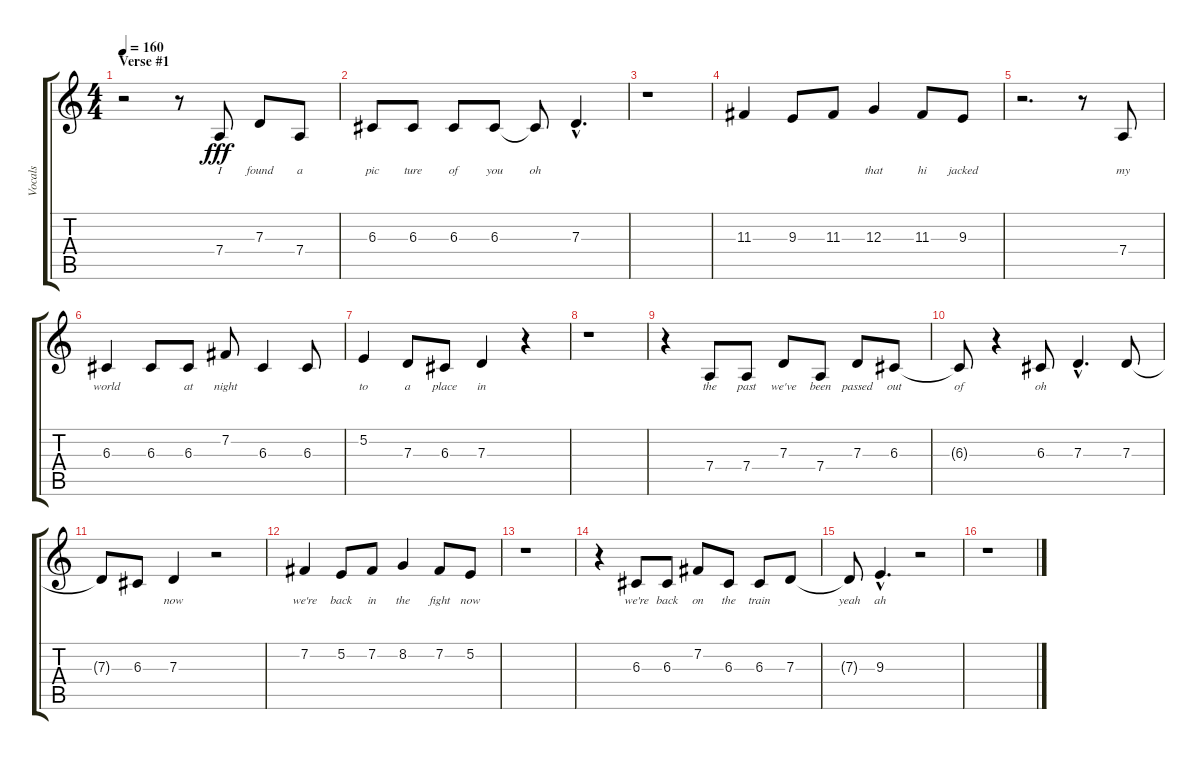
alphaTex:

\track ("Vocals" "Vocals") {instrument flute}
\staff {score tabs}
\tuning (E4 B3 G3 D3 A2 E2) {hide}
\ts (4 4)
\section ("" "Verse #1")
\tempo 160
\clef g2
\ks c
r.2{dy fff} r.8 7.4.8{lyrics (0 "I") lyrics (1 "") lyrics (2 "") lyrics (3 "") lyrics (4 "")} 7.3.8{lyrics (0 "found") lyrics (1 "") lyrics (2 "") lyrics (3 "") lyrics (4 "")} 7.4.8{lyrics (0 "a") lyrics (1 "") lyrics (2 "") lyrics (3 "") lyrics (4 "")} |
6.3.8{lyrics (0 "pic") lyrics (1 "") lyrics (2 "") lyrics (3 "") lyrics (4 "")} 6.3.8{lyrics (0 "ture") lyrics (1 "") lyrics (2 "") lyrics (3 "") lyrics (4 "")} 6.3.8{lyrics (0 "of") lyrics (1 "") lyrics (2 "") lyrics (3 "") lyrics (4 "")} 6.3.8{lyrics (0 "you") lyrics (1 "") lyrics (2 "") lyrics (3 "") lyrics (4 "")} 6.3{t}.8{lyrics (0 "oh") lyrics (1 "") lyrics (2 "") lyrics (3 "") lyrics (4 "")} 7.3{hac}.4{d lyrics (0 "") lyrics (1 "") lyrics (2 "") lyrics (3 "") lyrics (4 "")} |
r.1 |
11.3.4{lyrics (0 "") lyrics (1 "") lyrics (2 "") lyrics (3 "") lyrics (4 "")} 9.3.8{lyrics (0 "") lyrics (1 "") lyrics (2 "") lyrics (3 "") lyrics (4 "")} 11.3.8{lyrics (0 "") lyrics (1 "") lyrics (2 "") lyrics (3 "") lyrics (4 "")} 12.3.4{lyrics (0 "that") lyrics (1 "") lyrics (2 "") lyrics (3 "") lyrics (4 "")} 11.3.8{lyrics (0 "hi") lyrics (1 "") lyrics (2 "") lyrics (3 "") lyrics (4 "")} 9.3.8{lyrics (0 "jacked") lyrics (1 "") lyrics (2 "") lyrics (3 "") lyrics (4 "")} |
r.2{d} r.8 7.4.8{lyrics (0 "my") lyrics (1 "") lyrics (2 "") lyrics (3 "") lyrics (4 "")} |
6.3.4{lyrics (0 "world") lyrics (1 "") lyrics (2 "") lyrics (3 "") lyrics (4 "")} 6.3.8{lyrics (0 "") lyrics (1 "") lyrics (2 "") lyrics (3 "") lyrics (4 "")} 6.3.8{lyrics (0 "at") lyrics (1 "") lyrics (2 "") lyrics (3 "") lyrics (4 "")} 7.2.8{lyrics (0 "night") lyrics (1 "") lyrics (2 "") lyrics (3 "") lyrics (4 "")} 6.3.4{lyrics (0 "") lyrics (1 "") lyrics (2 "") lyrics (3 "") lyrics (4 "")} 6.3.8{lyrics (0 "") lyrics (1 "") lyrics (2 "") lyrics (3 "") lyrics (4 "")} |
5.2.4{lyrics (0 "to") lyrics (1 "") lyrics (2 "") lyrics (3 "") lyrics (4 "")} 7.3.8{lyrics (0 "a") lyrics (1 "") lyrics (2 "") lyrics (3 "") lyrics (4 "")} 6.3.8{lyrics (0 "place") lyrics (1 "") lyrics (2 "") lyrics (3 "") lyrics (4 "")} 7.3.4{lyrics (0 "in") lyrics (1 "") lyrics (2 "") lyrics (3 "") lyrics (4 "")} r.4 |
r.1 |
r.4 7.4.8{lyrics (0 "the") lyrics (1 "") lyrics (2 "") lyrics (3 "") lyrics (4 "")} 7.4.8{lyrics (0 "past") lyrics (1 "") lyrics (2 "") lyrics (3 "") lyrics (4 "")} 7.3.8{lyrics (0 "we've") lyrics (1 "") lyrics (2 "") lyrics (3 "") lyrics (4 "")} 7.4.8{lyrics (0 "been") lyrics (1 "") lyrics (2 "") lyrics (3 "") lyrics (4 "")} 7.3.8{lyrics (0 "passed") lyrics (1 "") lyrics (2 "") lyrics (3 "") lyrics (4 "")} 6.3.8{lyrics (0 "out") lyrics (1 "") lyrics (2 "") lyrics (3 "") lyrics (4 "")} |
6.3{t}.8{lyrics (0 "of") lyrics (1 "") lyrics (2 "") lyrics (3 "") lyrics (4 "")} r.4 6.3.8{lyrics (0 "oh") lyrics (1 "") lyrics (2 "") lyrics (3 "") lyrics (4 "")} 7.3{hac}.4{d lyrics (0 "") lyrics (1 "") lyrics (2 "") lyrics (3 "") lyrics (4 "")} 7.3.8{lyrics (0 "") lyrics (1 "") lyrics (2 "") lyrics (3 "") lyrics (4 "")} |
7.3{t}.8{lyrics (0 "") lyrics (1 "") lyrics (2 "") lyrics (3 "") lyrics (4 "")} 6.3.8{lyrics (0 "") lyrics (1 "") lyrics (2 "") lyrics (3 "") lyrics (4 "")} 7.3.4{lyrics (0 "now") lyrics (1 "") lyrics (2 "") lyrics (3 "") lyrics (4 "")} r.2 |
7.2.4{lyrics (0 "we're") lyrics (1 "") lyrics (2 "") lyrics (3 "") lyrics (4 "")} 5.2.8{lyrics (0 "back") lyrics (1 "") lyrics (2 "") lyrics (3 "") lyrics (4 "")} 7.2.8{lyrics (0 "in") lyrics (1 "") lyrics (2 "") lyrics (3 "") lyrics (4 "")} 8.2.4{lyrics (0 "the") lyrics (1 "") lyrics (2 "") lyrics (3 "") lyrics (4 "")} 7.2.8{lyrics (0 "fight") lyrics (1 "") lyrics (2 "") lyrics (3 "") lyrics (4 "")} 5.2.8{lyrics (0 "now") lyrics (1 "") lyrics (2 "") lyrics (3 "") lyrics (4 "")} |
r.1 |
r.4 6.3.8{lyrics (0 "we're") lyrics (1 "") lyrics (2 "") lyrics (3 "") lyrics (4 "")} 6.3.8{lyrics (0 "back") lyrics (1 "") lyrics (2 "") lyrics (3 "") lyrics (4 "")} 7.2.8{lyrics (0 "on") lyrics (1 "") lyrics (2 "") lyrics (3 "") lyrics (4 "")} 6.3.8{lyrics (0 "the") lyrics (1 "") lyrics (2 "") lyrics (3 "") lyrics (4 "")} 6.3.8{lyrics (0 "train") lyrics (1 "") lyrics (2 "") lyrics (3 "") lyrics (4 "")} 7.3.8{lyrics (0 "") lyrics (1 "") lyrics (2 "") lyrics (3 "") lyrics (4 "")} |
7.3{t}.8{lyrics (0 "yeah") lyrics (1 "") lyrics (2 "") lyrics (3 "") lyrics (4 "")} 9.3{hac}.4{d lyrics (0 "ah") lyrics (1 "") lyrics (2 "") lyrics (3 "") lyrics (4 "")} r.2 |
r.1
